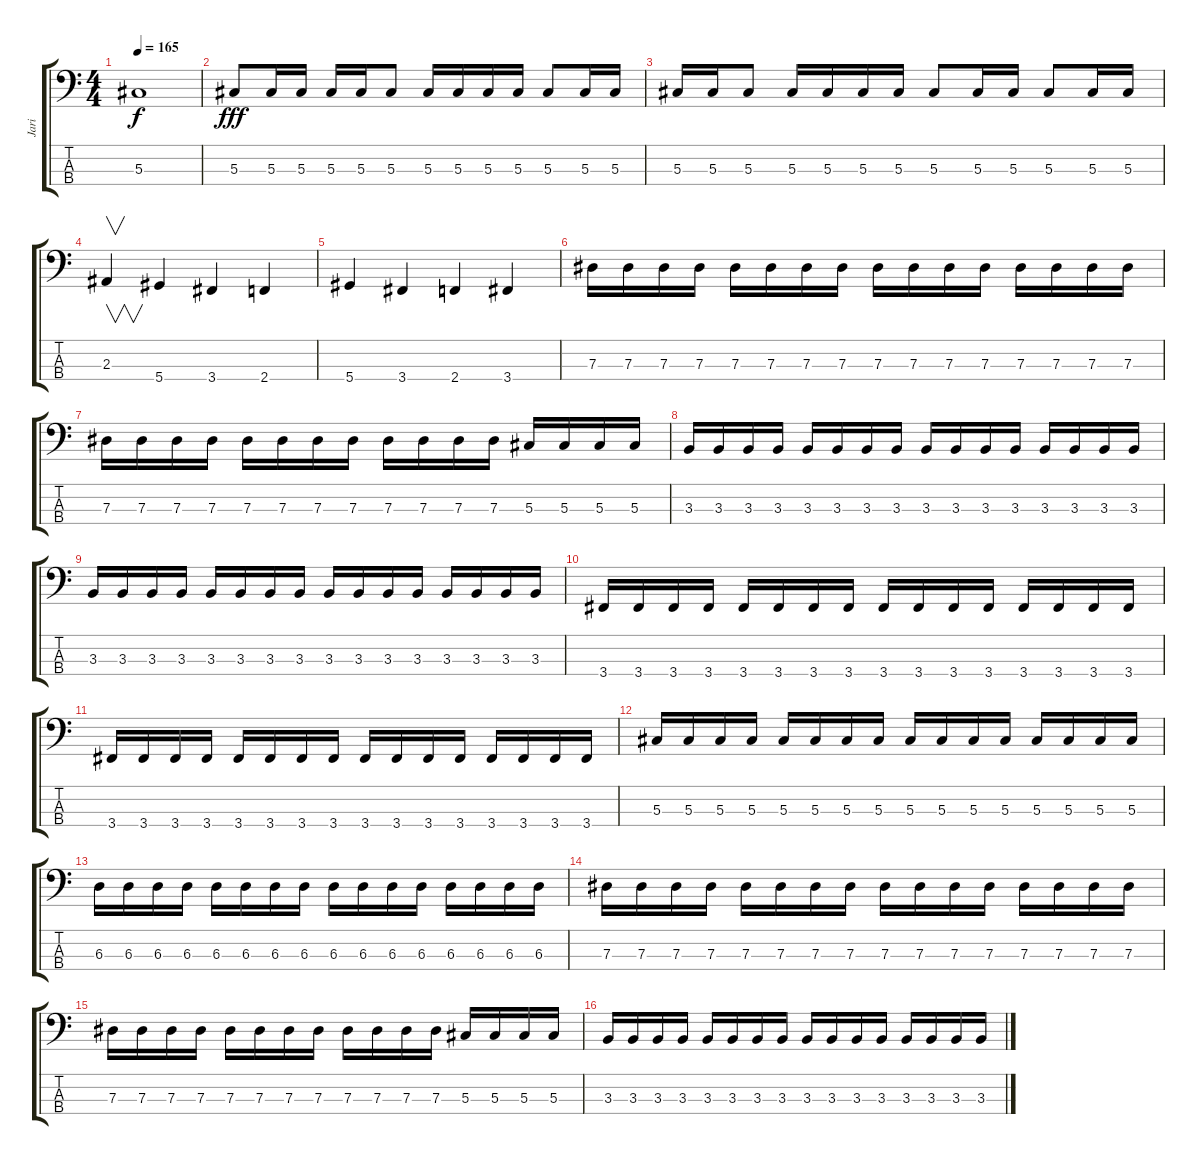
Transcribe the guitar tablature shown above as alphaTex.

\track ("Jari" "Jari") {instrument electricbassfinger}
\staff {score tabs}
\tuning (Gb2 Db2 Ab1 Eb1) {hide}
\ts (4 4)
\tempo 165
\clef f4
\ks c
5.3{t}.1{dy f} |
5.3.8{dy fff} 5.3.16 5.3.16 5.3.16 5.3.16 5.3.8 5.3.16 5.3.16 5.3.16 5.3.16 5.3.8 5.3.16 5.3.16 |
5.3.16 5.3.16 5.3.8 5.3.16 5.3.16 5.3.16 5.3.16 5.3.8 5.3.16 5.3.16 5.3.8 5.3.16 5.3.16 |
2.3.4{v} 5.4.4 3.4.4 2.4.4 |
5.4.4 3.4.4 2.4.4 3.4.4 |
7.3.16 7.3.16 7.3.16 7.3.16 7.3.16 7.3.16 7.3.16 7.3.16 7.3.16 7.3.16 7.3.16 7.3.16 7.3.16 7.3.16 7.3.16 7.3.16 |
7.3.16 7.3.16 7.3.16 7.3.16 7.3.16 7.3.16 7.3.16 7.3.16 7.3.16 7.3.16 7.3.16 7.3.16 5.3.16 5.3.16 5.3.16 5.3.16 |
3.3.16 3.3.16 3.3.16 3.3.16 3.3.16 3.3.16 3.3.16 3.3.16 3.3.16 3.3.16 3.3.16 3.3.16 3.3.16 3.3.16 3.3.16 3.3.16 |
3.3.16 3.3.16 3.3.16 3.3.16 3.3.16 3.3.16 3.3.16 3.3.16 3.3.16 3.3.16 3.3.16 3.3.16 3.3.16 3.3.16 3.3.16 3.3.16 |
3.4.16 3.4.16 3.4.16 3.4.16 3.4.16 3.4.16 3.4.16 3.4.16 3.4.16 3.4.16 3.4.16 3.4.16 3.4.16 3.4.16 3.4.16 3.4.16 |
3.4.16 3.4.16 3.4.16 3.4.16 3.4.16 3.4.16 3.4.16 3.4.16 3.4.16 3.4.16 3.4.16 3.4.16 3.4.16 3.4.16 3.4.16 3.4.16 |
5.3.16 5.3.16 5.3.16 5.3.16 5.3.16 5.3.16 5.3.16 5.3.16 5.3.16 5.3.16 5.3.16 5.3.16 5.3.16 5.3.16 5.3.16 5.3.16 |
6.3.16 6.3.16 6.3.16 6.3.16 6.3.16 6.3.16 6.3.16 6.3.16 6.3.16 6.3.16 6.3.16 6.3.16 6.3.16 6.3.16 6.3.16 6.3.16 |
7.3.16 7.3.16 7.3.16 7.3.16 7.3.16 7.3.16 7.3.16 7.3.16 7.3.16 7.3.16 7.3.16 7.3.16 7.3.16 7.3.16 7.3.16 7.3.16 |
7.3.16 7.3.16 7.3.16 7.3.16 7.3.16 7.3.16 7.3.16 7.3.16 7.3.16 7.3.16 7.3.16 7.3.16 5.3.16 5.3.16 5.3.16 5.3.16 |
3.3.16 3.3.16 3.3.16 3.3.16 3.3.16 3.3.16 3.3.16 3.3.16 3.3.16 3.3.16 3.3.16 3.3.16 3.3.16 3.3.16 3.3.16 3.3.16
